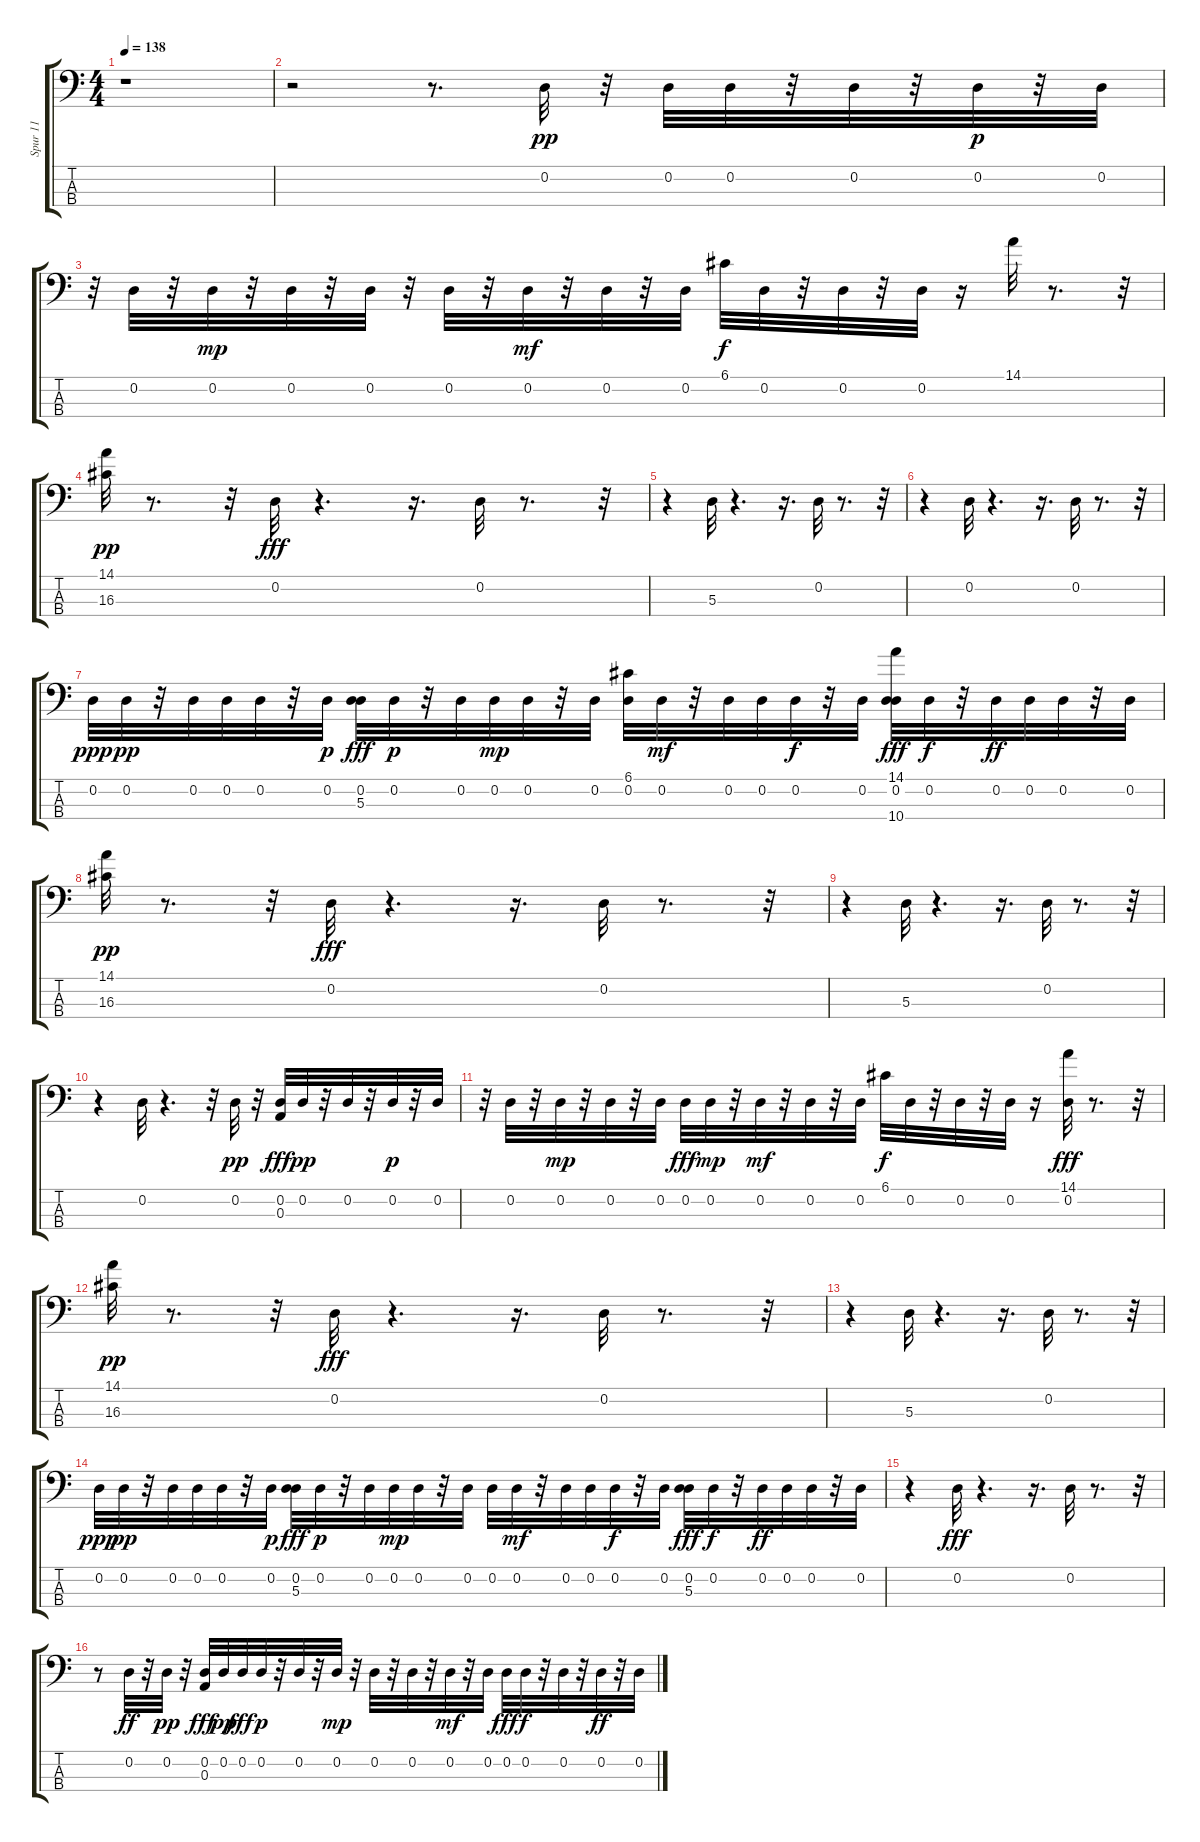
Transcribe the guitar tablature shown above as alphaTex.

\track ("Spur 11" "Spur 11") {instrument acousticguitarsteel}
\staff {score tabs}
\tuning (G2 D2 A1 E1) {hide}
\ts (4 4)
\tempo 138
\clef f4
\ks c
r.1{dy pp} |
r.2 r.8{d} 0.2.32 r.32 0.2.32 0.2.32 r.32 0.2.32 r.32 0.2.32{dy p} r.32 0.2.32 |
r.32 0.2.32 r.32 0.2.32{dy mp} r.32 0.2.32 r.32 0.2.32 r.32 0.2.32 r.32 0.2.32{dy mf} r.32 0.2.32 r.32 0.2.32 6.1.32{dy f} 0.2.32 r.32 0.2.32 r.32 0.2.32 r.16 14.1.32 r.8{d} r.32 |
(14.1 16.3).32{dy pp} r.8{d} r.32 0.2.32{dy fff} r.4{d} r.16{d} 0.2.32 r.8{d} r.32 |
r.4 5.3.32 r.4{d} r.16{d} 0.2.32 r.8{d} r.32 |
r.4 0.2.32 r.4{d} r.16{d} 0.2.32 r.8{d} r.32 |
0.2.32{dy ppp} 0.2.32{dy pp} r.32 0.2.32 0.2.32 0.2.32 r.32 0.2.32{dy p} (0.2 5.3).32{dy fff} 0.2.32{dy p} r.32 0.2.32 0.2.32{dy mp} 0.2.32 r.32 0.2.32 (6.1 0.2).32 0.2.32{dy mf} r.32 0.2.32 0.2.32 0.2.32{dy f} r.32 0.2.32 (14.1 0.2 10.4).32{dy fff} 0.2.32{dy f} r.32 0.2.32{dy ff} 0.2.32 0.2.32 r.32 0.2.32 |
(14.1 16.3).32{dy pp} r.8{d} r.32 0.2.32{dy fff} r.4{d} r.16{d} 0.2.32 r.8{d} r.32 |
r.4 5.3.32 r.4{d} r.16{d} 0.2.32 r.8{d} r.32 |
r.4 0.2.32 r.4{d} r.32 0.2.32{dy pp} r.32 (0.2 0.3).32{dy fff} 0.2.32{dy pp} r.32 0.2.32 r.32 0.2.32{dy p} r.32 0.2.32 |
r.32 0.2.32 r.32 0.2.32{dy mp} r.32 0.2.32 r.32 0.2.32 0.2.32{dy fff} 0.2.32{dy mp} r.32 0.2.32{dy mf} r.32 0.2.32 r.32 0.2.32 6.1.32{dy f} 0.2.32 r.32 0.2.32 r.32 0.2.32 r.16 (14.1 0.2).32{dy fff} r.8{d} r.32 |
(14.1 16.3).32{dy pp} r.8{d} r.32 0.2.32{dy fff} r.4{d} r.16{d} 0.2.32 r.8{d} r.32 |
r.4 5.3.32 r.4{d} r.16{d} 0.2.32 r.8{d} r.32 |
0.2.32{dy ppp} 0.2.32{dy pp} r.32 0.2.32 0.2.32 0.2.32 r.32 0.2.32{dy p} (0.2 5.3).32{dy fff} 0.2.32{dy p} r.32 0.2.32 0.2.32{dy mp} 0.2.32 r.32 0.2.32 0.2.32 0.2.32{dy mf} r.32 0.2.32 0.2.32 0.2.32{dy f} r.32 0.2.32 (0.2 5.3).32{dy fff} 0.2.32{dy f} r.32 0.2.32{dy ff} 0.2.32 0.2.32 r.32 0.2.32 |
r.4 0.2.32{dy fff} r.4{d} r.16{d} 0.2.32 r.8{d} r.32 |
r.8 0.2.32{dy ff} r.32 0.2.32{dy pp} r.32 (0.2 0.3).32{dy fff} 0.2.32{dy pp} 0.2.32{dy fff} 0.2.32{dy p} r.32 0.2.32 r.32 0.2.32{dy mp} r.32 0.2.32 r.32 0.2.32 r.32 0.2.32{dy mf} r.32 0.2.32 0.2.32{dy fff} 0.2.32{dy f} r.32 0.2.32 r.32 0.2.32{dy ff} r.32 0.2.32
